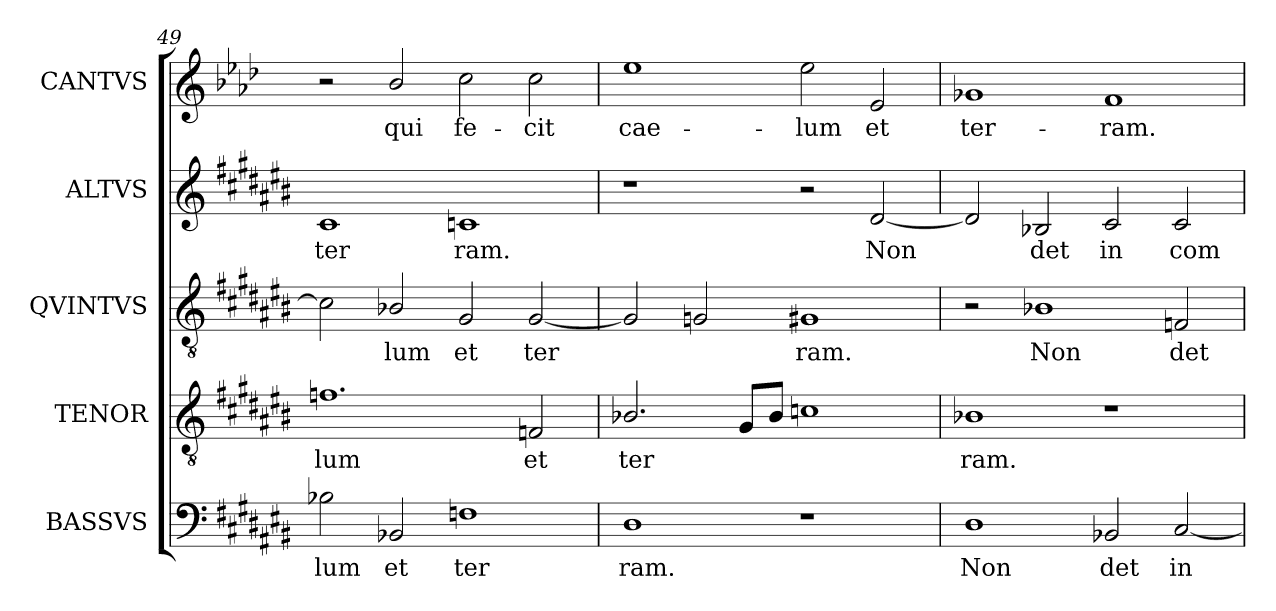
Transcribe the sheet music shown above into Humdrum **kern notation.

**kern	**text	**kern	**text	**kern	**text	**kern	**text	**kern	**text
*part5	*part5	*part4	*part4	*part3	*part3	*part2	*part2	*part1	*part1
*staff5	*staff5	*staff4	*staff4	*staff3	*staff3	*staff2	*staff2	*staff1	*staff1
*I"BASSVS	*	*I"TENOR	*	*I"QVINTVS	*	*I"ALTVS	*	*I"CANTVS	*
!!LO:LB:g=z
*clefF4	*	*clefGv2	*	*clefGv2	*	*clefG2	*	*clefG2	*
*ITrd-3c-5	*	*ITrd-3c-5	*	*ITrd-3c-5	*	*ITrd-3c-5	*	*	*
*k[f#c#g#d#a#e#b#]	*	*k[f#c#g#d#a#e#b#]	*	*k[f#c#g#d#a#e#b#]	*	*k[f#c#g#d#a#e#b#]	*	*k[b-e-a-d-]	*
*C#:	*	*C#:	*	*C#:	*	*C#:	*	*A-:	*
=49	=49	=49	=49	=49	=49	=49	=49	=49	=49
!	!LO:LY:b:cj	!	!LO:LY:b:cj	!	!LO:LY:b:cj	!	!LO:LY:b:cj	!	!
2e-\	lum	1.b-	lum	2f#\]	--	1f#	ter	2r	.
!	!LO:LY:b:cj	!	!	!	!LO:LY:b:cj	!	!	!	!LO:LY:b:cj
2E-/	et	.	.	2e-/	-lum	.	.	2b-/	qui
!	!LO:LY:b:cj	!	!	!	!LO:LY:b:cj	!	!LO:LY:b:cj	!	!LO:LY:b:cj
1B-	ter	.	.	2c#/	et	1f	ram.	2cc\	fe-
!	!	!	!LO:LY:b:cj	!	!LO:LY:b:cj	!	!	!	!LO:LY:b:cj
.	.	2B-/	et	[<2c#/	ter	.	.	2cc\	-cit
=50	=50	=50	=50	=50	=50	=50	=50	=50	=50
!	!LO:LY:b:cj	!	!LO:LY:b:cj	!	!LO:LY:b:cj	!	!	!	!LO:LY:b:cj
1G#	ram.	2.e-/	ter	2c#/]	.	1r	.	1ee-	cae-
!	!	!	!	!	!LO:LY:b:cj	!	!	!	!
.	.	.	.	2c/	.	.	.	.	.
!	!	!	!LO:LY:b:cj	!	!	!	!	!	!
.	.	8c#/L	.	.	.	.	.	.	.
!	!	!	!LO:LY:b:cj	!	!	!	!	!	!
.	.	8e-/J	.	.	.	.	.	.	.
!	!	!	!LO:LY:b:cj	!	!LO:LY:b:cj	!	!	!	!LO:LY:b:cj
1r	.	1f	.	1c#	ram.	2r	.	2ee-\	-lum
!	!	!	!	!	!	!	!LO:LY:b:cj	!	!LO:LY:b:cj
.	.	.	.	.	.	[<2g#/	Non	2e-/	et
=51	=51	=51	=51	=51	=51	=51	=51	=51	=51
!	!LO:LY:b:cj	!	!LO:LY:b:cj	!	!	!	!LO:LY:b:cj	!	!LO:LY:b:cj
1G#	Non	1e-	ram.	2r	.	2g#/]	.	1g-X	ter-
!	!	!	!	!	!LO:LY:b:cj	!	!LO:LY:b:cj	!	!
.	.	.	.	1e-	Non	2e-/	det	.	.
!	!LO:LY:b:cj	!	!	!	!	!	!LO:LY:b:cj	!	!LO:LY:b:cj
2E-/	det	1r	.	.	.	2f#/	in	1f	-ram.
!	!LO:LY:b:cj	!	!	!	!LO:LY:b:cj	!	!LO:LY:b:cj	!	!
[<2F#/	in	.	.	2B-/	det	2f#/	com	.	.
=	=	=	=	=	=	=	=	=	=
*-	*-	*-	*-	*-	*-	*-	*-	*-	*-
